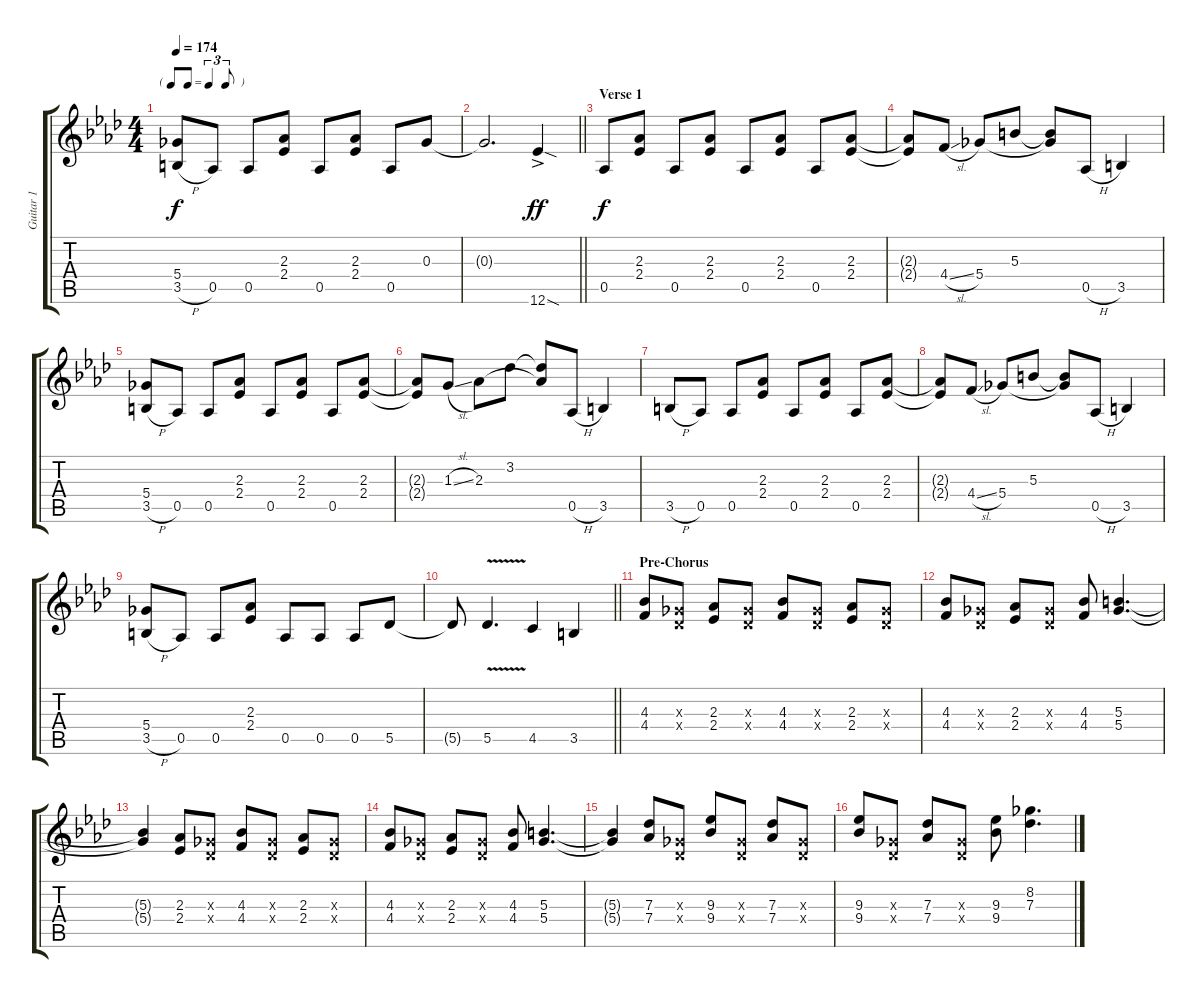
\track ("Guitar 1" "Guitar 1") {instrument distortionguitar}
\staff {score tabs}
\tuning (Eb4 Bb3 Gb3 Db3 Ab2 Eb2) {hide}
\ts (4 4)
\tf triplet8th
\tempo 174
\clef g2
\ks ab
(5.4 3.5{h}).8{dy f} 0.5.8 0.5.8 (2.3 2.4).8 0.5.8 (2.3 2.4).8 0.5.8 0.3.8 |
\barLineRight lightlight
0.3{t}.2{d} 12.6{sod ac}.4{dy ff} |
\section ("" "Verse 1")
0.5.8{dy f} (2.3 2.4).8 0.5.8 (2.3 2.4).8 0.5.8 (2.3 2.4).8 0.5.8 (2.3 2.4).8 |
(2.3{t} 2.4{t}).8 4.4{sl}.8 5.4.8 5.3.8 (5.3{t} 5.4{t}).8 0.5{h}.8 3.5.4 |
(5.4 3.5{h}).8 0.5.8 0.5.8 (2.3 2.4).8 0.5.8 (2.3 2.4).8 0.5.8 (2.3 2.4).8 |
(2.3{t} 2.4{t}).8 1.3{sl}.8 2.3.8 3.2.8 (3.2{t} 2.3{t}).8 0.5{h}.8 3.5.4 |
3.5{h}.8 0.5.8 0.5.8 (2.3 2.4).8 0.5.8 (2.3 2.4).8 0.5.8 (2.3 2.4).8 |
(2.3{t} 2.4{t}).8 4.4{sl}.8 5.4.8 5.3.8 (5.3{t} 5.4{t}).8 0.5{h}.8 3.5.4 |
(5.4 3.5{h}).8 0.5.8 0.5.8 (2.3 2.4).8 0.5.8 0.5.8 0.5.8 5.5.8 |
\barLineRight lightlight
5.5{t}.8 5.5{v}.4{d} 4.5.4 3.5.4 |
\section ("" "Pre-Chorus")
(4.3 4.4).8 (0.3{x} 0.4{x}).8 (2.3 2.4).8 (0.3{x} 0.4{x}).8 (4.3 4.4).8 (0.3{x} 0.4{x}).8 (2.3 2.4).8 (0.3{x} 0.4{x}).8 |
(4.3 4.4).8 (0.3{x} 0.4{x}).8 (2.3 2.4).8 (0.3{x} 0.4{x}).8 (4.3 4.4).8 (5.3 5.4).4{d} |
(5.3{t} 5.4{t}).4 (2.3 2.4).8 (0.3{x} 0.4{x}).8 (4.3 4.4).8 (0.3{x} 0.4{x}).8 (2.3 2.4).8 (0.3{x} 0.4{x}).8 |
(4.3 4.4).8 (0.3{x} 0.4{x}).8 (2.3 2.4).8 (0.3{x} 0.4{x}).8 (4.3 4.4).8 (5.3 5.4).4{d} |
(5.3{t} 5.4{t}).4 (7.3 7.4).8 (0.3{x} 0.4{x}).8 (9.3 9.4).8 (0.3{x} 0.4{x}).8 (7.3 7.4).8 (0.3{x} 0.4{x}).8 |
(9.3 9.4).8 (0.3{x} 0.4{x}).8 (7.3 7.4).8 (0.3{x} 0.4{x}).8 (9.3 9.4).8 (8.2 7.3).4{d}
